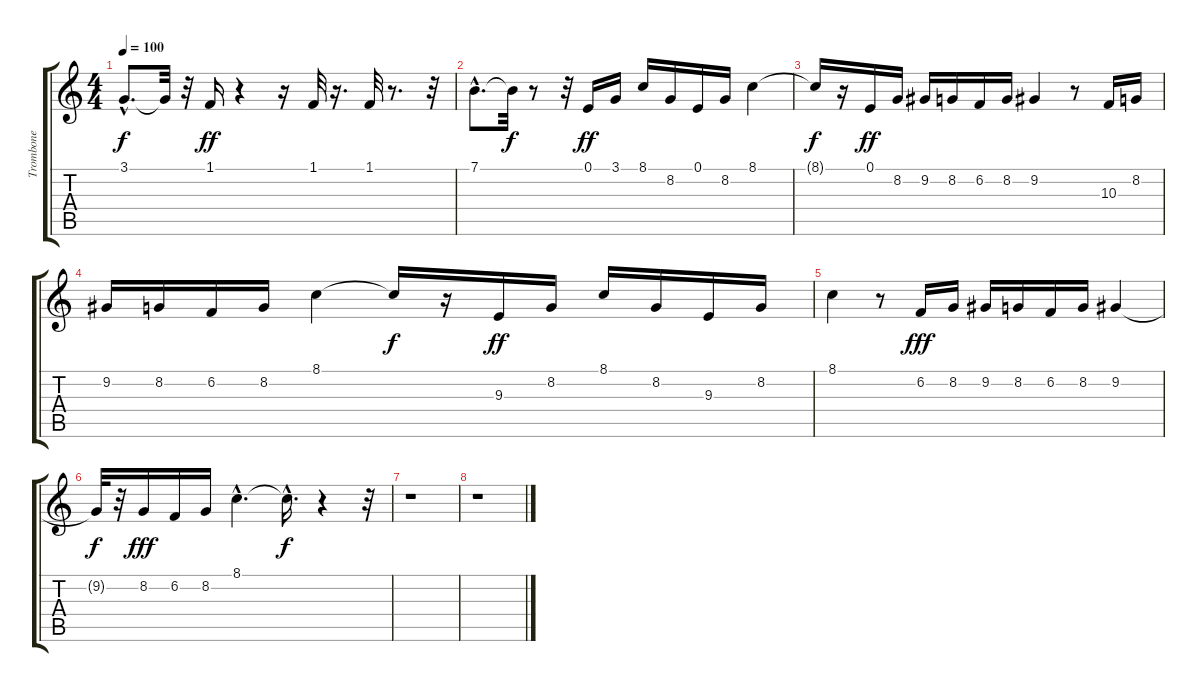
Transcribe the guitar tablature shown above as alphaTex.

\track ("Trombone" "Trombone") {instrument trombone}
\staff {score tabs}
\tuning (E4 B3 G3 D3 A2 E2) {hide}
\ts (4 4)
\tempo 100
\clef g2
\ks c
3.1{hac t}.8{d dy f} 3.1{t}.32 r.32 1.1.16{dy ff} r.4 r.16 1.1.32 r.16{d} 1.1.32 r.8{d} r.32 |
7.1{hac}.8{d} 7.1{t}.32{dy f} r.8 r.32 0.1.16{dy ff} 3.1.16 8.1.16 8.2.16 0.1.16 8.2.16 8.1.4 |
8.1{t}.16{dy f} r.16 0.1.16{dy ff} 8.2.16 9.2.16 8.2.16 6.2.16 8.2.16 9.2.4 r.8 10.3.16 8.2.16 |
9.2.16 8.2.16 6.2.16 8.2.16 8.1.4 8.1{t}.16{dy f} r.16 9.3.16{dy ff} 8.2.16 8.1.16 8.2.16 9.3.16 8.2.16 |
8.1.4 r.8 6.2.16{dy fff} 8.2.16 9.2.16 8.2.16 6.2.16 8.2.16 9.2.4 |
9.2{t}.32{dy f} r.32 8.2.16{dy fff} 6.2.16 8.2.16 8.1{hac}.4{d} 8.1{hac t}.16{d dy f} r.4 r.32 |
r.1 |
r.1
